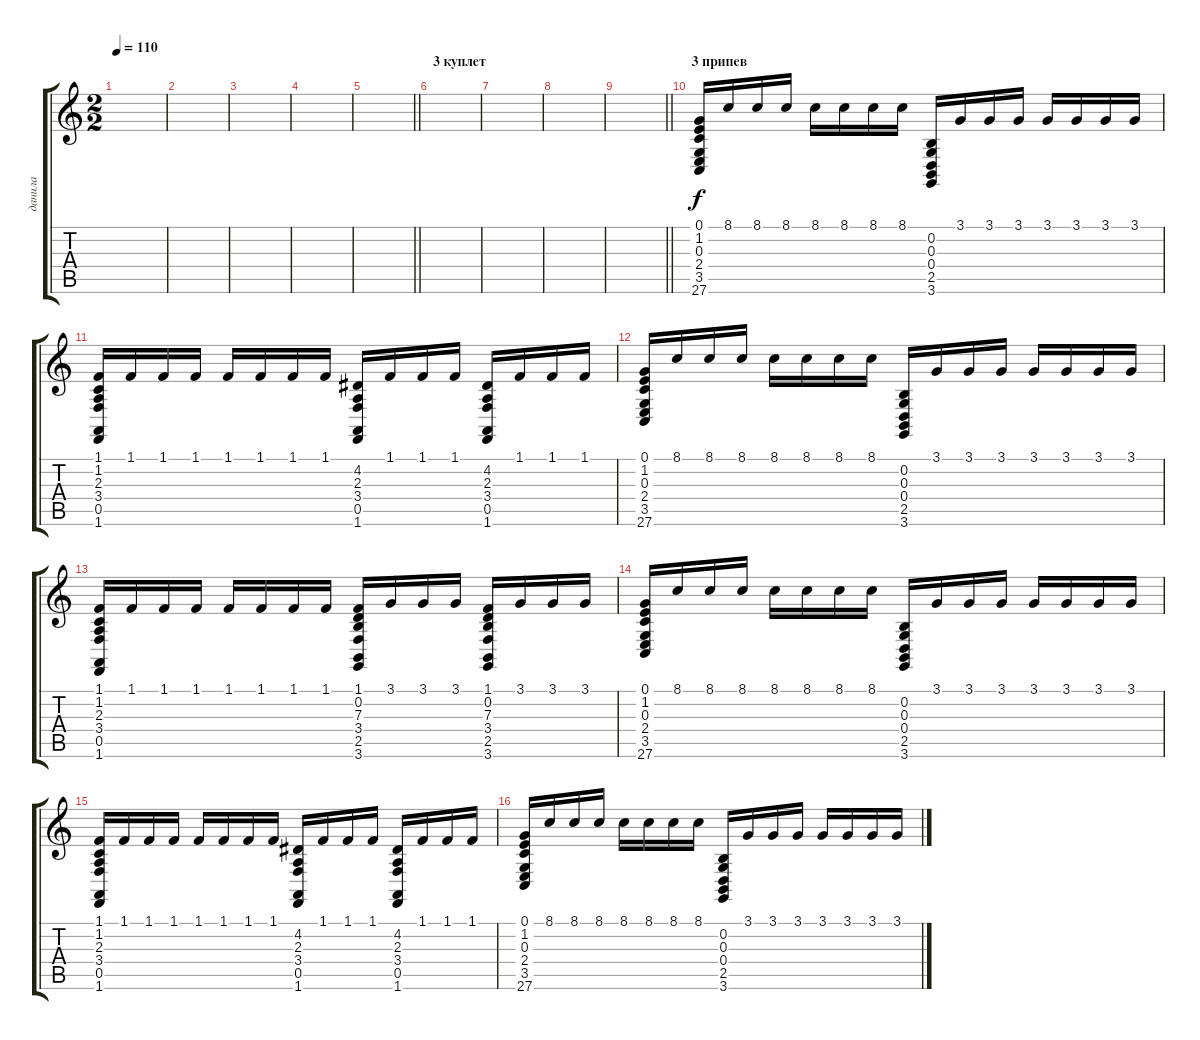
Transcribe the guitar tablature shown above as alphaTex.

\track ("данила" "данила") {instrument accordion}
\staff {score tabs}
\tuning (E4 B3 G3 D3 A2 E2) {hide}
\ts (2 2)
\tempo 110
\clef g2
\ks c
|
|
|
|
\barLineRight lightlight
|
\section ("" "3 куплет")
|
|
|
\barLineRight lightlight
|
\section ("" "3 припев")
(0.1 1.2 0.3 2.4 3.5 27.6).16 8.1.16 8.1.16 8.1.16 8.1.16 8.1.16 8.1.16 8.1.16 (0.2 0.3 0.4 2.5 3.6).16 3.1.16 3.1.16 3.1.16 3.1.16 3.1.16 3.1.16 3.1.16 |
(1.1 1.2 2.3 3.4 0.5 1.6).16 1.1.16 1.1.16 1.1.16 1.1.16 1.1.16 1.1.16 1.1.16 (4.2 2.3 3.4 0.5 1.6).16 1.1.16 1.1.16 1.1.16 (4.2 2.3 3.4 0.5 1.6).16 1.1.16 1.1.16 1.1.16 |
(0.1 1.2 0.3 2.4 3.5 27.6).16 8.1.16 8.1.16 8.1.16 8.1.16 8.1.16 8.1.16 8.1.16 (0.2 0.3 0.4 2.5 3.6).16 3.1.16 3.1.16 3.1.16 3.1.16 3.1.16 3.1.16 3.1.16 |
(1.1 1.2 2.3 3.4 0.5 1.6).16 1.1.16 1.1.16 1.1.16 1.1.16 1.1.16 1.1.16 1.1.16 (1.1 0.2 7.3 3.4 2.5 3.6).16 3.1.16 3.1.16 3.1.16 (1.1 0.2 7.3 3.4 2.5 3.6).16 3.1.16 3.1.16 3.1.16 |
(0.1 1.2 0.3 2.4 3.5 27.6).16 8.1.16 8.1.16 8.1.16 8.1.16 8.1.16 8.1.16 8.1.16 (0.2 0.3 0.4 2.5 3.6).16 3.1.16 3.1.16 3.1.16 3.1.16 3.1.16 3.1.16 3.1.16 |
(1.1 1.2 2.3 3.4 0.5 1.6).16 1.1.16 1.1.16 1.1.16 1.1.16 1.1.16 1.1.16 1.1.16 (4.2 2.3 3.4 0.5 1.6).16 1.1.16 1.1.16 1.1.16 (4.2 2.3 3.4 0.5 1.6).16 1.1.16 1.1.16 1.1.16 |
(0.1 1.2 0.3 2.4 3.5 27.6).16 8.1.16 8.1.16 8.1.16 8.1.16 8.1.16 8.1.16 8.1.16 (0.2 0.3 0.4 2.5 3.6).16 3.1.16 3.1.16 3.1.16 3.1.16 3.1.16 3.1.16 3.1.16
